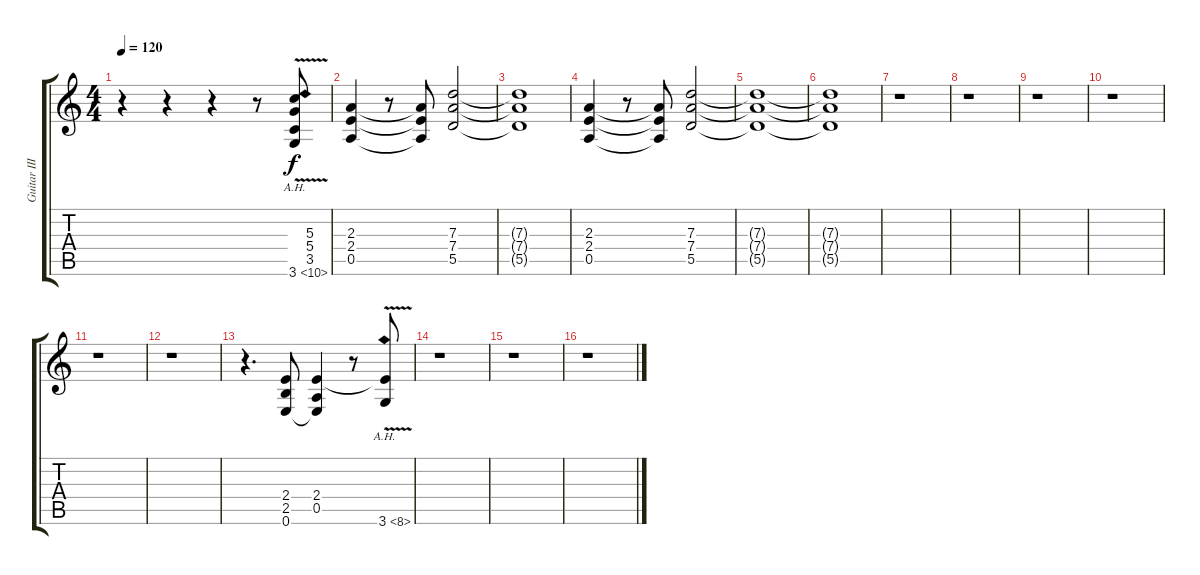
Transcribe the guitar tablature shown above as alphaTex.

\track ("Guitar III" "Guitar III") {instrument overdrivenguitar}
\staff {score tabs}
\tuning (E4 B3 G3 D3 A2 E2) {hide}
\ts (4 4)
\tempo 120
\clef g2
\ks c
r.4{dy f} r.4 r.4 r.8 (5.3{t} 5.4{t} 3.5{t} 3.6{ah 7 v}).8 |
(2.3 2.4 0.5).4 r.8 (2.3{t} 2.4{t} 0.5{t}).8 (7.3 7.4 5.5).2 |
(7.3{t} 7.4{t} 5.5{t}).1 |
(2.3 2.4 0.5).4 r.8 (2.3{t} 2.4{t} 0.5{t}).8 (7.3 7.4 5.5).2 |
(7.3{t} 7.4{t} 5.5{t}).1 |
(7.3{t} 7.4{t} 5.5{t}).1 |
r.1 |
r.1 |
r.1 |
r.1 |
r.1 |
r.1 |
r.4{d} (2.4 2.5 0.6).8 (2.4 0.5 0.6{t}).4 r.8 (2.4{t} 3.6{ah 5 v}).8 |
r.1 |
r.1 |
r.1
